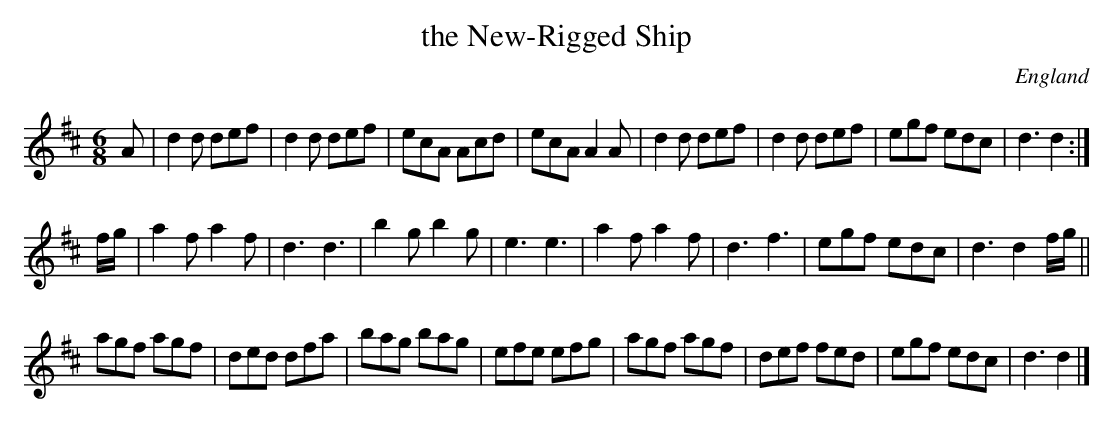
X:1
T:the New-Rigged Ship
M:6/8
O:England
K:D
A|\
d2d def| d2d def| ecA Acd| ecA A2A|\
d2d def| d2d def| egf edc| d3 d2:|
f/g/|\
a2f a2f| d3 d3| b2g b2g| e3 e3| \
a2f a2f| d3 f3| egf edc| d3 d2 f/g/||
agf agf| ded dfa| bag bag| efe efg| \
agf agf| def fed| egf edc| d3 d2|]
